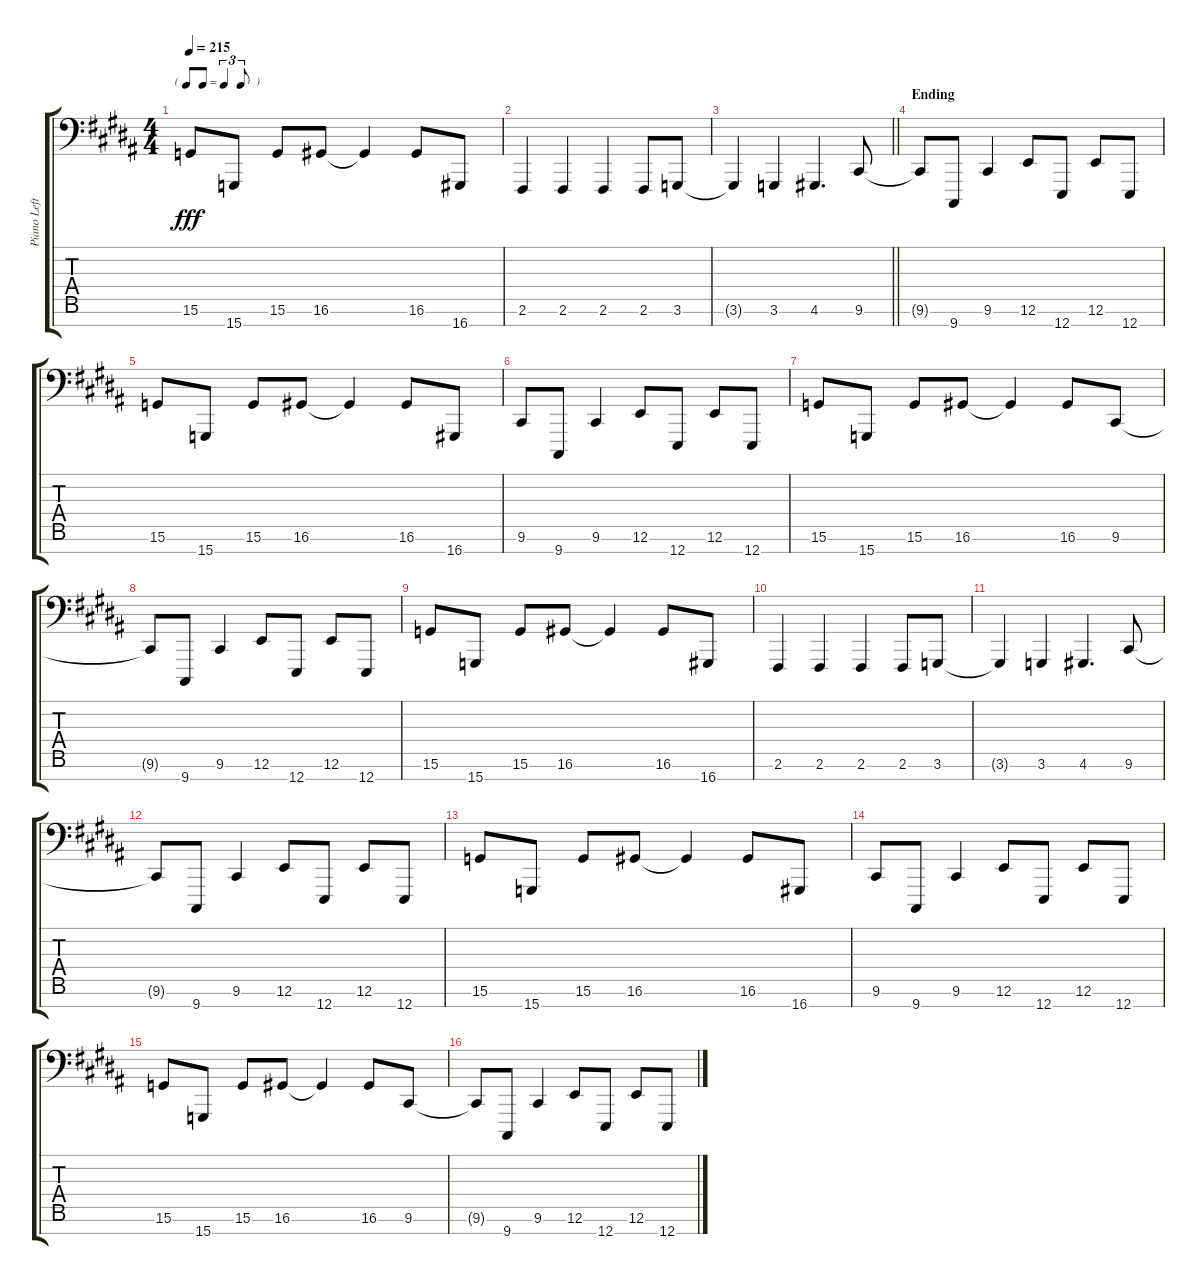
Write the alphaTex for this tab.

\track ("Piano Left (Kotobuki Tsumugi)" "Piano Left") {instrument acousticgrandpiano}
\staff {score tabs}
\tuning (E4 B3 G3 D3 A2 E1 E0) {hide}
\ts (4 4)
\tf triplet8th
\tempo 215
\clef f4
\ks b
15.6.8{dy fff} 15.7.8 15.6.8 16.6.8 16.6{t}.4 16.6.8 16.7.8 |
2.6.4 2.6.4 2.6.4 2.6.8 3.6.8 |
\barLineRight lightlight
3.6{t}.4 3.6.4 4.6.4{d} 9.6.8 |
\section ("" "Ending")
9.6{t}.8 9.7.8 9.6.4 12.6.8 12.7.8 12.6.8 12.7.8 |
15.6.8 15.7.8 15.6.8 16.6.8 16.6{t}.4 16.6.8 16.7.8 |
9.6.8 9.7.8 9.6.4 12.6.8 12.7.8 12.6.8 12.7.8 |
15.6.8 15.7.8 15.6.8 16.6.8 16.6{t}.4 16.6.8 9.6.8 |
9.6{t}.8 9.7.8 9.6.4 12.6.8 12.7.8 12.6.8 12.7.8 |
15.6.8 15.7.8 15.6.8 16.6.8 16.6{t}.4 16.6.8 16.7.8 |
2.6.4 2.6.4 2.6.4 2.6.8 3.6.8 |
3.6{t}.4 3.6.4 4.6.4{d} 9.6.8 |
9.6{t}.8 9.7.8 9.6.4 12.6.8 12.7.8 12.6.8 12.7.8 |
15.6.8 15.7.8 15.6.8 16.6.8 16.6{t}.4 16.6.8 16.7.8 |
9.6.8 9.7.8 9.6.4 12.6.8 12.7.8 12.6.8 12.7.8 |
15.6.8 15.7.8 15.6.8 16.6.8 16.6{t}.4 16.6.8 9.6.8 |
9.6{t}.8 9.7.8 9.6.4 12.6.8 12.7.8 12.6.8 12.7.8
